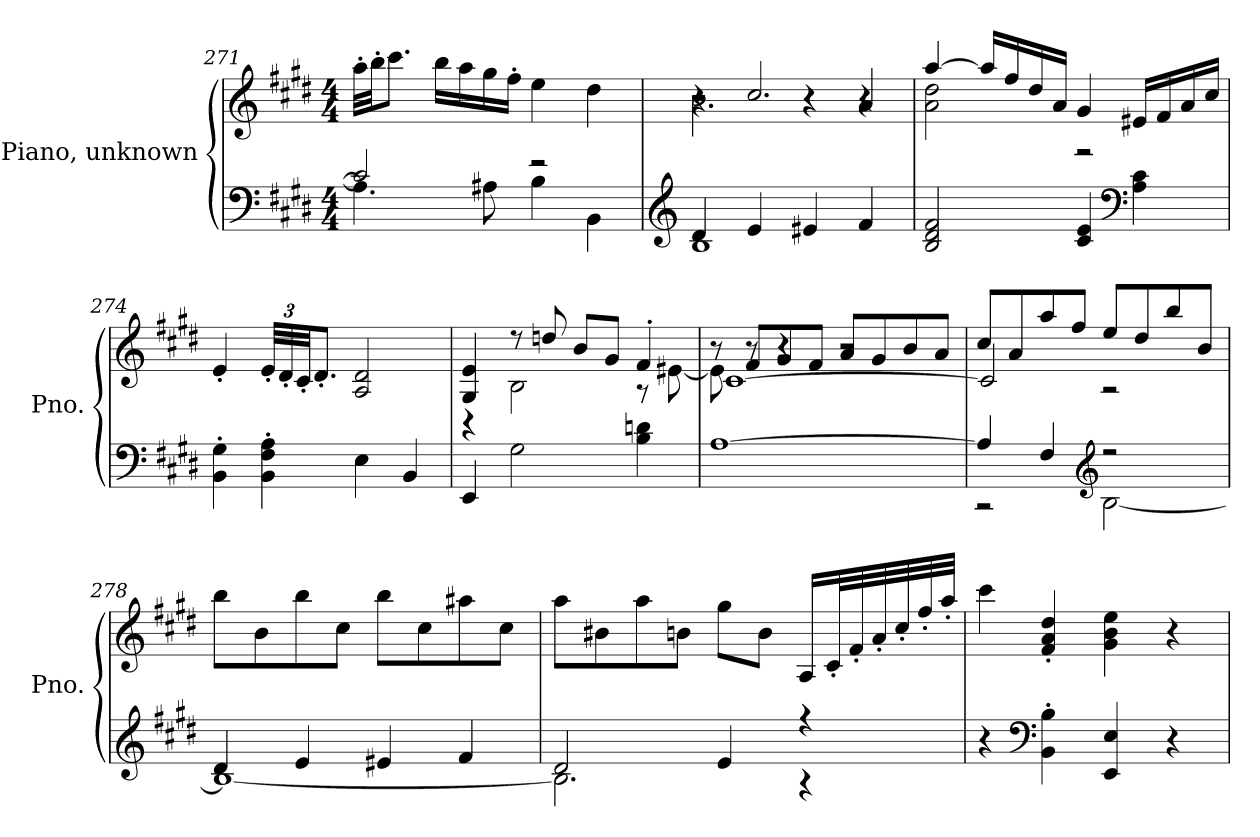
**kern	**kern
*part1	*part1
*staff2	*staff1
*I"Piano, unknown	*
*I'Pno.	*
*clefF4	*clefG2
*k[f#c#g#d#]	*k[f#c#g#d#]
*M4/4	*M4/4
=271	=271
*^	*
2c#/]	4.A\]	32aa'\LLL
.	.	32bb'\JJ
.	.	8.ccc#\J
.	.	16bb\LL
.	.	16aa\
.	8A#X\	16gg#\
.	.	16ff#'\JJ
2r	4B\	4ee\
.	4BB\	4dd#\
=272	=272	=272
*clefG2	*	*
*	*	*^
*	*	*	*^
4d#/	1B	4r	2.b\	2r
4e/	.	2.cc#/	.	.
4e#X/	.	.	.	4r
4f#/	.	.	4r	4a/
*v	*v	*	*	*
*	*	*v	*v
!!LO:LB:g=z
=273	=273	=273
2B/ 2d#/ 2f#/	[4aa/	2a\ 2dd#\
.	16aa/LL]	.
.	16ff#/	.
.	16dd#/	.
.	16a/JJ	.
4c#/ 4e/	4g#/	2r
*clefF4	*	*
4A\ 4c#\	16e#X/LL	.
.	16f#/	.
.	16a/	.
.	16cc#/JJ	.
*	*v	*v
=274	=274
4BB\' 4G#\'	4e'/
*	*Xbrackettup
4BB\' 4F#\' 4A\'	48e'/LLL
.	48d#'/
.	48c#'/JJ
.	8.d#'/J
4E\	2A/ 2d#/
4BB/	.
=275	=275
*	*^
4EE/	4G#/ 4e/	4r
2G#\	8r	2B\
.	8ddn/	.
.	8b/L	.
.	8g#/J	.
4B\ 4dn\	4f#'/	8r
.	.	[8e#X\
=276	=276	=276
*	*	*^
[1A	8r	8e#\]	[1c#
.	8f#/L	8r	.
.	8g#/	4r	.
.	8f#/J	.	.
.	8a/L	2r	.
.	8g#/	.	.
.	8b/	.	.
.	8a/J	.	.
*	*	*v	*v
!!LO:LB:g=z
=277	=277	=277
*^	*	*
4A/]	2r	8cc#/L	2c#/]
.	.	8a/	.
4F#/	.	8aa/	.
.	.	8ff#/J	.
*clefG2	*	*	*
2r	[2B\	8ee/L	2r
.	.	8dd#/	.
.	.	8bb/	.
.	.	8b/J	.
*	*	*v	*v
=278	=278	=278
4d#/	1B_	8bb\L
.	.	8b\
4e/	.	8bb\
.	.	8cc#\J
4e#X/	.	8bb\L
.	.	8cc#\
4f#/	.	8aa#X\
.	.	8cc#\J
=279	=279	=279
2d#/	2.B\]	8aa\L
.	.	8b#X\
.	.	8aa\
.	.	8bn\J
4e/	.	8gg#\L
.	.	8b\J
4r	4r	16A/LL
.	.	32c#'/L
.	.	32f#'/
.	.	32a'/
.	.	32cc#'/
.	.	32ff#'/
.	.	32aa'/JJJ
*v	*v	*
=280	=280
4r	4ccc#\
*clefF4	*
4BB\' 4B\'	4f#/' 4a/' 4dd#/'
4EE/ 4E/	4g#\ 4b\ 4ee\
4r	4r
=	=
*-	*-
